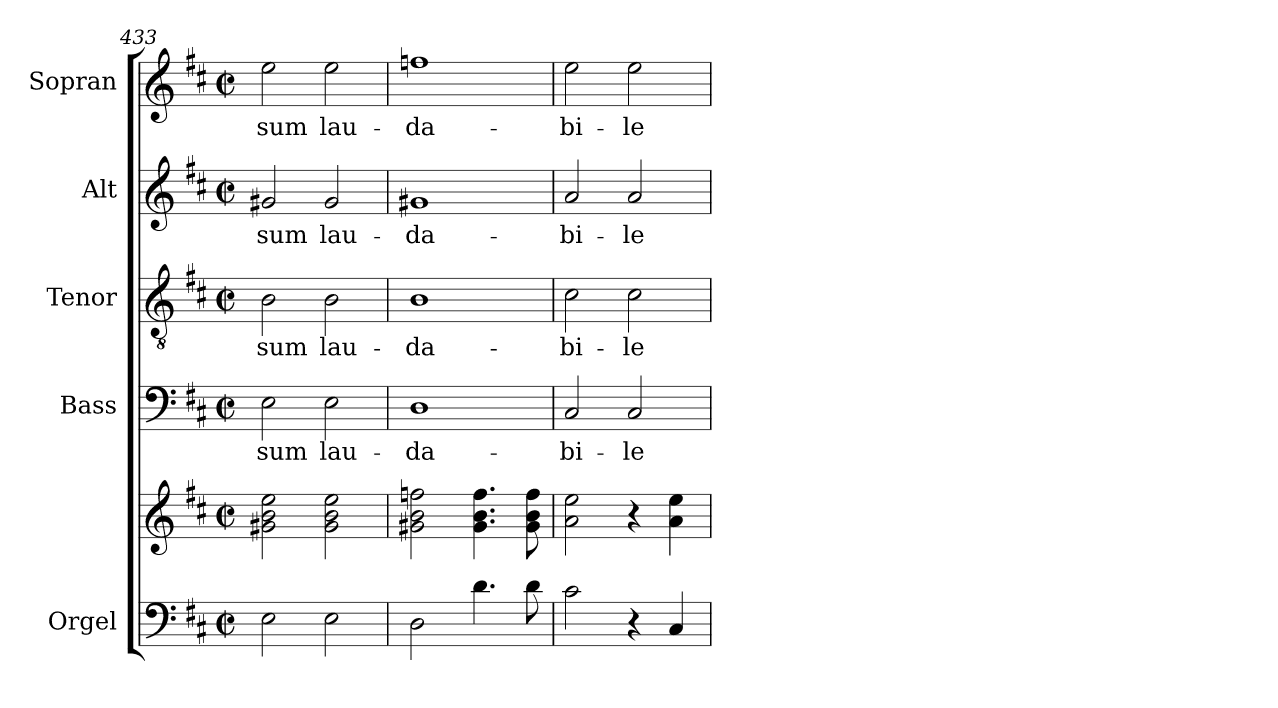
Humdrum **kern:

**kern	**kern	**kern	**text	**kern	**text	**kern	**text	**kern	**text
*part5	*part5	*part4	*part4	*part3	*part3	*part2	*part2	*part1	*part1
*staff6	*staff5	*staff4	*staff4	*staff3	*staff3	*staff2	*staff2	*staff1	*staff1
*I"Orgel	*	*I"Bass	*	*I"Tenor	*	*I"Alt	*	*I"Sopran	*
*I'Org.	*	*I'B.	*	*I'T.	*	*I'A.	*	*I'S.	*
*clefF4	*clefG2	*clefF4	*	*clefGv2	*	*clefG2	*	*clefG2	*
*k[f#c#]	*k[f#c#]	*k[f#c#]	*	*k[f#c#]	*	*k[f#c#]	*	*k[f#c#]	*
*D:	*D:	*D:	*	*D:	*	*D:	*	*D:	*
*M2/2	*M2/2	*M2/2	*	*M2/2	*	*M2/2	*	*M2/2	*
*met(c|)	*met(c|)	*met(c|)	*	*met(c|)	*	*met(c|)	*	*met(c|)	*
=433	=433	=433	=433	=433	=433	=433	=433	=433	=433
!	!	!	!LO:LY:b	!	!LO:LY:b	!	!LO:LY:b	!	!LO:LY:b
2E\	2g#X\ 2b\ 2ee\	2E\	-sum	2B\	-sum	2g#X/	-sum	2ee\	-sum
!	!	!	!LO:LY:b	!	!LO:LY:b	!	!LO:LY:b	!	!LO:LY:b
2E\	2g#\ 2b\ 2ee\	2E\	lau-	2B\	lau-	2g#/	lau-	2ee\	lau-
=434	=434	=434	=434	=434	=434	=434	=434	=434	=434
!	!	!	!LO:LY:b	!	!LO:LY:b	!	!LO:LY:b	!	!LO:LY:b
2D\	2g#X\ 2b\ 2ffn\	1D	-da-	1B	-da-	1g#X	-da-	1ffn	-da-
4.d\	4.g#\ 4.b\ 4.ff\	.	.	.	.	.	.	.	.
8d\	8g#\ 8b\ 8ff\	.	.	.	.	.	.	.	.
=435	=435	=435	=435	=435	=435	=435	=435	=435	=435
!	!	!	!LO:LY:b	!	!LO:LY:b	!	!LO:LY:b	!	!LO:LY:b
2c#\	2a\ 2ee\	2C#/	-bi-	2c#\	-bi-	2a/	-bi-	2ee\	-bi-
!	!	!	!LO:LY:b	!	!LO:LY:b	!	!LO:LY:b	!	!LO:LY:b
4r	4r	2C#/	-le	2c#\	-le	2a/	-le	2ee\	-le
4C#/	4a\ 4ee\	.	.	.	.	.	.	.	.
=	=	=	=	=	=	=	=	=	=
*-	*-	*-	*-	*-	*-	*-	*-	*-	*-
